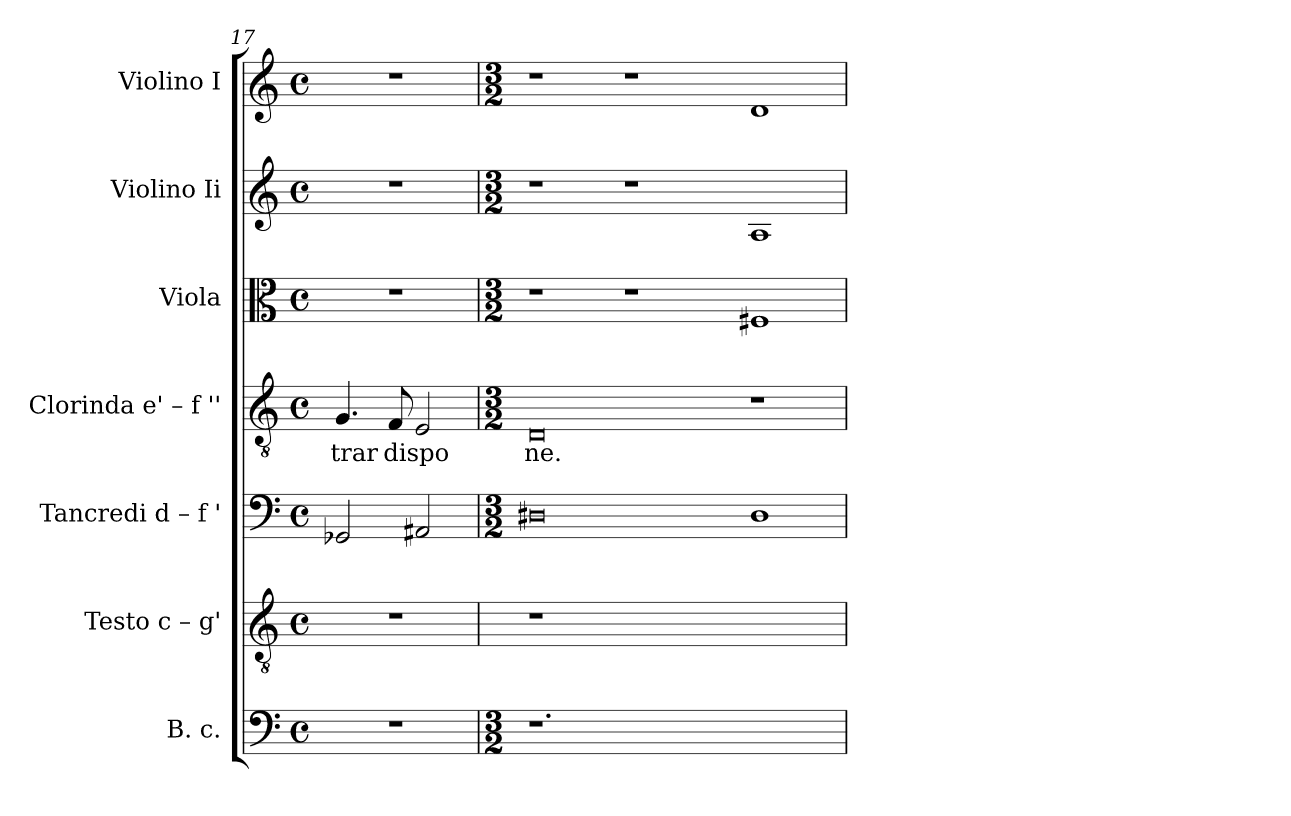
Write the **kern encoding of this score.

**kern	**kern	**kern	**kern	**text	**kern	**kern	**kern	**text
*part7	*part6	*part5	*part4	*part4	*part3	*part2	*part1	*part1
*staff7	*staff6	*staff5	*staff4	*staff4	*staff3	*staff2	*staff1	*staff1
*I"B. c.	*I"Testo  c – g'	*I"Tancredi  d – f '	*I"Clorinda  e' – f ''	*	*I"Viola	*I"Violino Ii	*I"Violino I	*
*clefF4	*clefGv2	*clefF4	*clefGv2	*	*clefC3	*clefG2	*clefG2	*
*k[]	*k[]	*k[]	*k[]	*	*k[]	*k[]	*k[]	*
*C:	*C:	*C:	*C:	*	*C:	*C:	*C:	*
*M4/4	*M4/4	*M4/4	*M4/4	*	*M4/4	*M4/4	*M4/4	*
*met(c)	*met(c)	*met(c)	*met(c)	*	*met(c)	*met(c)	*met(c)	*
=17	=17	=17	=17	=17	=17	=17	=17	=17
!	!	!	!	!LO:LY:b:cj	!	!	!	!
1r	1r	2GG-/	4.G/	trar	1r	1r	1r	.
!	!	!	!	!LO:LY:b:cj	!	!	!	!
.	.	.	8F/	dispo	.	.	.	.
!	!	!	!	!LO:LY:b:cj	!	!	!	!
.	.	2AA#/	2E/	.	.	.	.	.
=18	=18	=18	=18	=18	=18	=18	=18	=18
*M3/2	*	*M3/2	*M3/2	*	*M3/2	*M3/2	*M3/2	*
!	!	!	!	!LO:LY:b:cj	!	!	!	!
1.r	1r	0D#	0D	ne.	1r	1r	1r	.
.	0ryy	.	.	.	1r	1r	1r	.
1.ryy	.	.	.	.	.	.	.	.
!	!	!	!	!	!	!	!	!LO:LY:b:cj
.	.	1D#	1r	.	1F#X	1A	1d	.
=	=	=	=	=	=	=	=	=
*-	*-	*-	*-	*-	*-	*-	*-	*-
